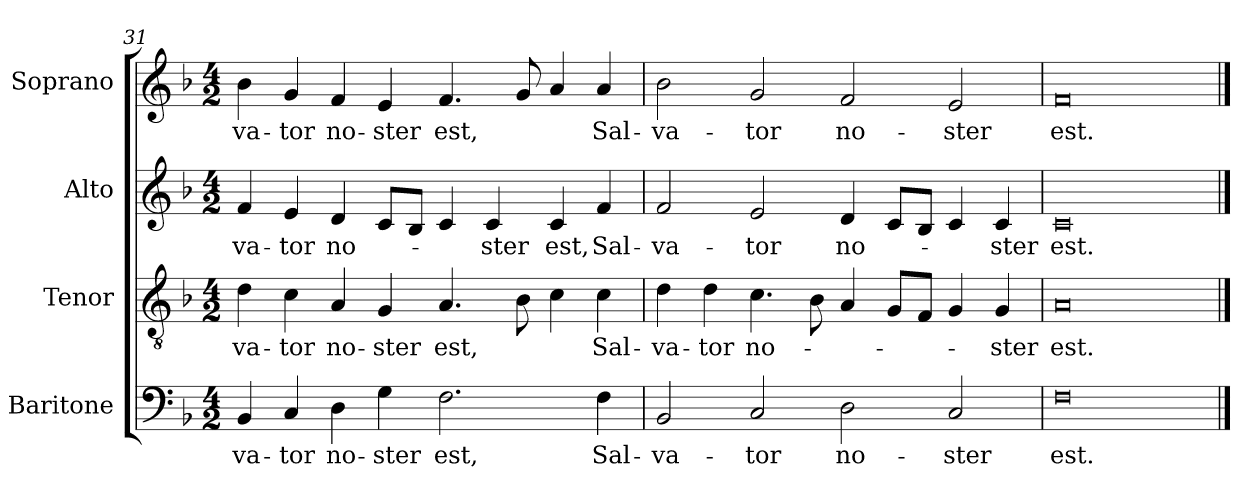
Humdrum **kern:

**kern	**text	**kern	**text	**kern	**text	**kern	**text
*part4	*part4	*part3	*part3	*part2	*part2	*part1	*part1
*staff4	*staff4	*staff3	*staff3	*staff2	*staff2	*staff1	*staff1
*I"Baritone	*	*I"Tenor	*	*I"Alto	*	*I"Soprano	*
*I'Bar.	*	*I'T.	*	*I'A.	*	*I'S.	*
*clefF4	*	*clefGv2	*	*clefG2	*	*clefG2	*
*	*	*ITrd7c12	*	*	*	*	*
*k[b-]	*	*k[b-]	*	*k[b-]	*	*k[b-]	*
*F:	*	*F:	*	*F:	*	*F:	*
*M4/2	*	*M4/2	*	*M4/2	*	*M4/2	*
=31	=31	=31	=31	=31	=31	=31	=31
!	!LO:LY:b:color=#000000	!	!	!	!	!	!
!	!	!	!LO:LY:b:color=#000000	!	!	!	!
!	!	!	!	!	!LO:LY:b:color=#000000	!	!
!	!	!	!	!	!	!	!LO:LY:b:color=#000000
4BB-i/	-va-	4Di\	-va-	4fi/	-va-	4b-i\	-va-
!	!LO:LY:b:color=#000000	!	!	!	!	!	!
!	!	!	!LO:LY:b:color=#000000	!	!	!	!
!	!	!	!	!	!LO:LY:b:color=#000000	!	!
!	!	!	!	!	!	!	!LO:LY:b:color=#000000
4Ci/	-tor	4Ci\	-tor	4ei/	-tor	4gi/	-tor
!	!LO:LY:b:color=#000000	!	!	!	!	!	!
!	!	!	!LO:LY:b:color=#000000	!	!	!	!
!	!	!	!	!	!LO:LY:b:color=#000000	!	!
!	!	!	!	!	!	!	!LO:LY:b:color=#000000
4Di\	no-	4AAi/	no-	4di/	no-	4fi/	no-
!	!LO:LY:b:color=#000000	!	!	!	!	!	!
!	!	!	!LO:LY:b:color=#000000	!	!	!	!
!	!	!	!	!	!	!	!LO:LY:b:color=#000000
4Gi\	-ster	4GGi/	-ster	8ci/L	.	4ei/	-ster
.	.	.	.	8B-i/J	.	.	.
!	!LO:LY:b:color=#000000	!	!	!	!	!	!
!	!	!	!LO:LY:b:color=#000000	!	!	!	!
!	!	!	!	!	!	!	!LO:LY:b:color=#000000
2.Fi\	est,	4.AAi/	est,	4ci/	.	4.fi/	est,
!	!	!	!	!	!LO:LY:b:color=#000000	!	!
.	.	.	.	4ci/	-ster	.	.
.	.	8BB-i\	.	.	.	8gi/	.
!	!	!	!	!	!LO:LY:b:color=#000000	!	!
.	.	4Ci\	.	4ci/	est,	4ai/	.
!	!LO:LY:b:color=#000000	!	!	!	!	!	!
!	!	!	!LO:LY:b:color=#000000	!	!	!	!
!	!	!	!	!	!LO:LY:b:color=#000000	!	!
!	!	!	!	!	!	!	!LO:LY:b:color=#000000
4Fi\	Sal-	4Ci\	Sal-	4fi/	Sal-	4ai/	Sal-
=32	=32	=32	=32	=32	=32	=32	=32
!	!LO:LY:b:color=#000000	!	!	!	!	!	!
!	!	!	!LO:LY:b:color=#000000	!	!	!	!
!	!	!	!	!	!LO:LY:b:color=#000000	!	!
!	!	!	!	!	!	!	!LO:LY:b:color=#000000
2BB-i/	-va-	4Di\	-va-	2fi/	-va-	2b-i\	-va-
!	!	!	!LO:LY:b:color=#000000	!	!	!	!
.	.	4Di\	-tor	.	.	.	.
!	!LO:LY:b:color=#000000	!	!	!	!	!	!
!	!	!	!LO:LY:b:color=#000000	!	!	!	!
!	!	!	!	!	!LO:LY:b:color=#000000	!	!
!	!	!	!	!	!	!	!LO:LY:b:color=#000000
2Ci/	-tor	4.Ci\	no-	2ei/	-tor	2gi/	-tor
.	.	8BB-i\	.	.	.	.	.
!	!LO:LY:b:color=#000000	!	!	!	!	!	!
!	!	!	!	!	!LO:LY:b:color=#000000	!	!
!	!	!	!	!	!	!	!LO:LY:b:color=#000000
2Di\	no-	4AAi/	.	4di/	no-	2fi/	no-
.	.	8GGi/L	.	8ci/L	.	.	.
.	.	8FFi/J	.	8B-i/J	.	.	.
!	!LO:LY:b:color=#000000	!	!	!	!	!	!
!	!	!	!	!	!	!	!LO:LY:b:color=#000000
2Ci/	-ster	4GGi/	.	4ci/	.	2ei/	-ster
!	!	!	!LO:LY:b:color=#000000	!	!	!	!
!	!	!	!	!	!LO:LY:b:color=#000000	!	!
.	.	4GGi/	-ster	4ci/	-ster	.	.
=33	=33	=33	=33	=33	=33	=33	=33
!	!LO:LY:b:color=#000000	!	!	!	!	!	!
!	!	!	!LO:LY:b:color=#000000	!	!	!	!
!	!	!	!	!	!LO:LY:b:color=#000000	!	!
!	!	!	!	!	!	!	!LO:LY:b:color=#000000
0Fi	est.	0AAi	est.	0ci	est.	0fi	est.
==	==	==	==	==	==	==	==
*-	*-	*-	*-	*-	*-	*-	*-
